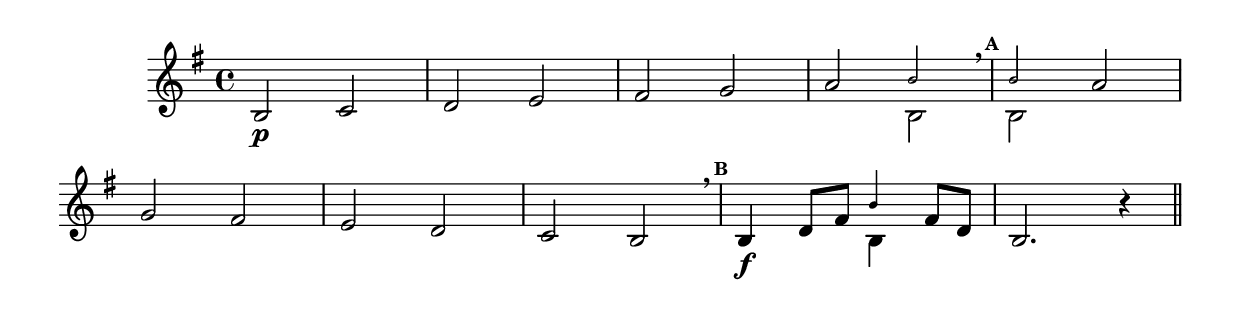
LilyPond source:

% -*- coding: utf-8 -*-

\version "2.16.0"

%\header { texidoc="59 - "escala modal sobre si natural"}

\relative c' {

\override Score.BarNumber #'transparent = ##t
\override Staff.TimeSignature #'style = #'()
\set Score.markFormatter = #format-mark-numbers
\override Score.RehearsalMark #'font-size = #-2

\time 4/4 
\key g \major



	b2\p c d e fis g a 

<<
{
\override NoteHead #'font-size = #-4
	b2 
\breathe
\mark \default
	b
}
\\	
{
\revert NoteHead #'font-size 
 	b,2 b
}
>>

	
	a' 
\break
	g fis
	e d c b2
\breathe
\mark \default
	b4\f d8 fis 
<<
{
\override NoteHead #'font-size = #-4
	
	b4
}
\\	
{
\revert NoteHead #'font-size 
 	b,4
}
>>


	fis'8 d 
	b2. r4

\bar "||" 

\break

}


